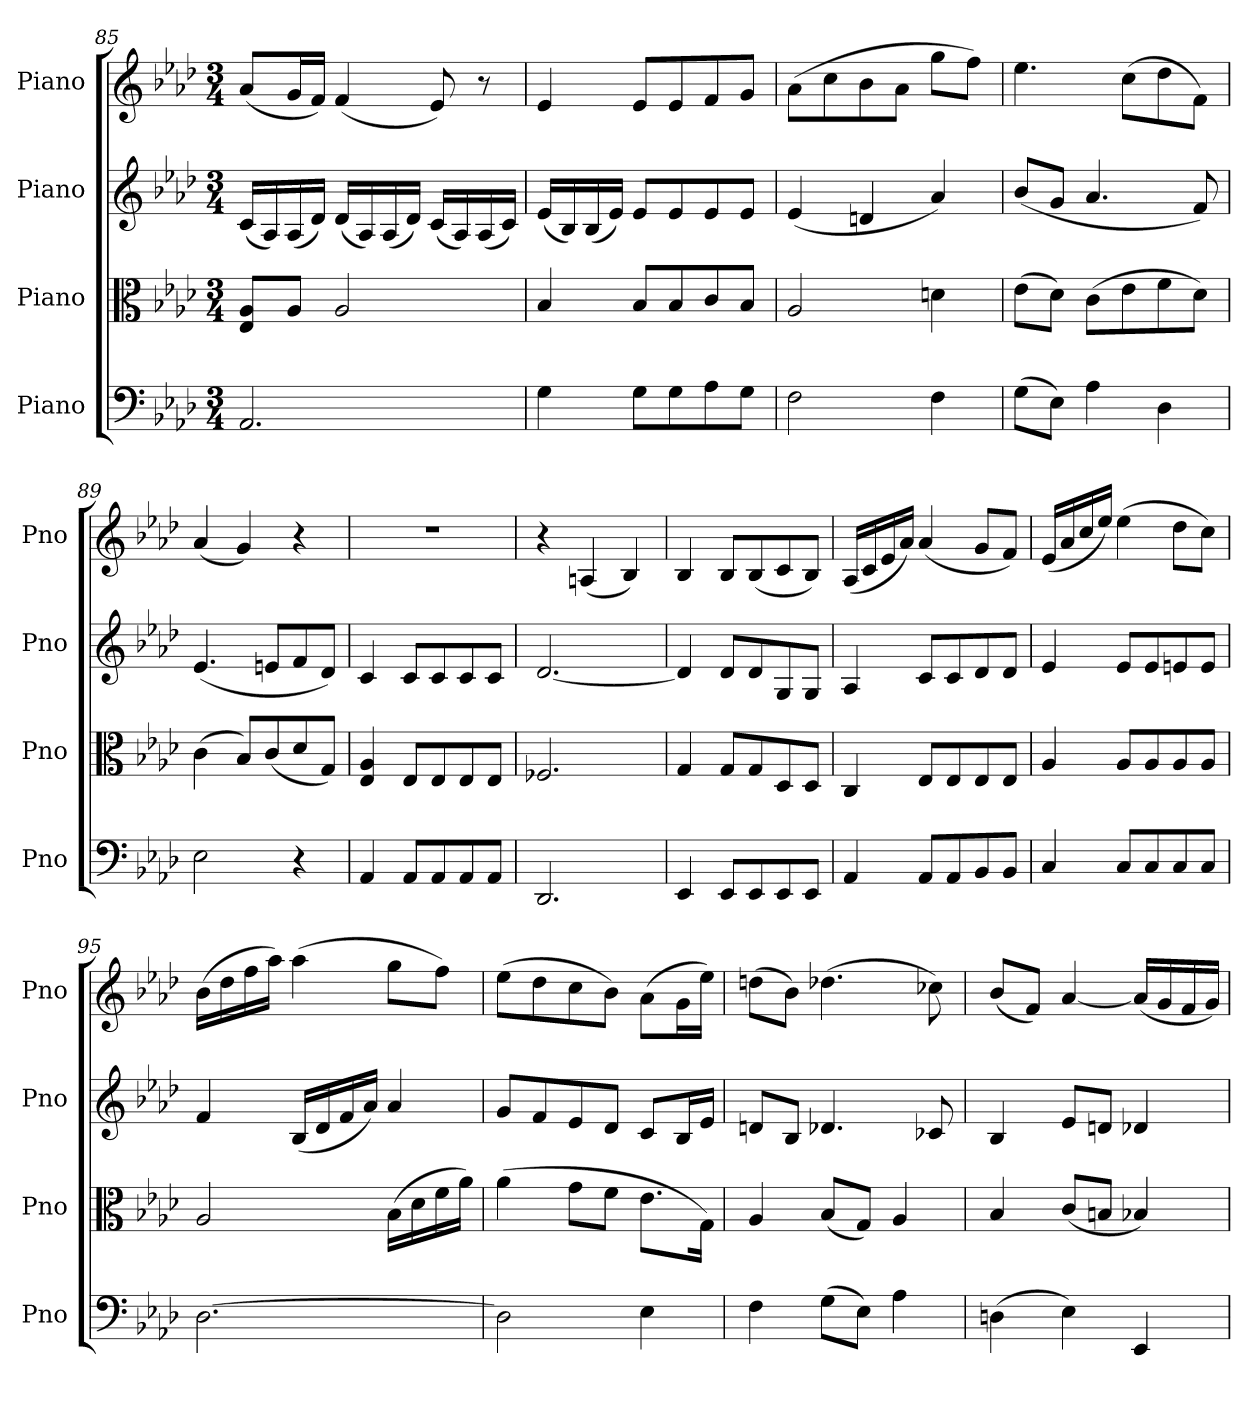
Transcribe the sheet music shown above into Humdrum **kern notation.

**kern	**kern	**kern	**kern
*part4	*part3	*part2	*part1
*staff4	*staff3	*staff2	*staff1
*I"Piano	*I"Piano	*I"Piano	*I"Piano
*I'Pno	*I'Pno	*I'Pno	*I'Pno
!!LO:LB:g=z
*clefF4	*clefC3	*clefG2	*clefG2
*k[b-e-a-d-]	*k[b-e-a-d-]	*k[b-e-a-d-]	*k[b-e-a-d-]
*M3/4	*M3/4	*M3/4	*M3/4
=85	=85	=85	=85
2.AA-/	8E-/ 8A-/L	(16c/LL	(8a-/L
.	.	16A-/)	.
.	8A-/J	(16A-/	16g/L
.	.	16d-/JJ)	16f/JJ)
.	2A-/	(16d-/LL	(4f/
.	.	16A-/)	.
.	.	(16A-/	.
.	.	16d-/JJ)	.
.	.	(16c/LL	8e-/)
.	.	16A-/)	.
.	.	(16A-/	8r
.	.	16c/JJ)	.
=86	=86	=86	=86
4G\	4B-/	(16e-/LL	4e-/
.	.	16B-/)	.
.	.	(16B-/	.
.	.	16e-/JJ)	.
8G\L	8B-/L	8e-/L	8e-/L
8G\	8B-/	8e-/	8e-/
8A-\	8c/	8e-/	8f/
8G\J	8B-/J	8e-/J	8g/J
=87	=87	=87	=87
2F\	2A-/	(4e-/	(>8a-\L
.	.	.	8cc\
.	.	4dn/	8b-\
.	.	.	8a-\J
4F\	4dn\	4a-/)	8gg\L
.	.	.	8ff\J)
=88	=88	=88	=88
(>8G\L	(>8e-\L	(8b-/L	4.ee-\
8E-\J)	8d-\J)	8g/J	.
4A-\	(>8c\L	4.a-/	.
.	8e-\	.	(>8cc\L
4D-\	8f\	.	8dd-\
.	8d-\J)	8f/)	8f\J)
=89	=89	=89	=89
2E-\	(>4c\	(4.e-/	(4a-/
.	8B-/L)	.	4g/)
.	(8c/	8en/L	.
4r	8d-/	8f/	4r
.	8G/J)	8d-/J)	.
=90	=90	=90	=90
4AA-/	4E-/ 4A-/	4c/	2.r
8AA-/L	8E-/L	8c/L	.
8AA-/	8E-/	8c/	.
8AA-/	8E-/	8c/	.
8AA-/J	8E-/J	8c/J	.
=91	=91	=91	=91
2.DD-/	2.F-X/	[2.d-/	4r
.	.	.	(4An/
.	.	.	4B-/)
=92	=92	=92	=92
4EE-/	4G/	4d-/]	4B-/
8EE-/L	8G/L	8d-/L	8B-/L
8EE-/	8G/	8d-/	(8B-/
8EE-/	8D-/	8G/	8c/
8EE-/J	8D-/J	8G/J	8B-/J)
!!LO:LB:g=z
=93	=93	=93	=93
4AA-/	4C/	4A-/	(16A-/LL
.	.	.	16c/
.	.	.	16e-/
.	.	.	16a-/JJ)
8AA-/L	8E-/L	8c/L	(4a-/
8AA-/	8E-/	8c/	.
8BB-/	8E-/	8d-/	8g/L
8BB-/J	8E-/J	8d-/J	8f/J)
!!LO:PB:g=z
=94	=94	=94	=94
4C/	4A-/	4e-/	(16e-/LL
.	.	.	16a-/
.	.	.	16cc/
.	.	.	16ee-/JJ)
8C/L	8A-/L	8e-/L	(>4ee-\
8C/	8A-/	8e-/	.
8C/	8A-/	8en/	8dd-\L
8C/J	8A-/J	8e/J	8cc\J)
=95	=95	=95	=95
[2.D-\	2A-/	4f/	(>16b-\LL
.	.	.	16dd-\
.	.	.	16ff\
.	.	.	16aa-\JJ)
.	.	(16B-/LL	(>4aa-\
.	.	16d-/	.
.	.	16f/	.
.	.	16a-/JJ)	.
.	(>16B-\LL	4a-/	8gg\L
.	16d-\	.	.
.	16f\	.	8ff\J)
.	16a-\JJ)	.	.
=96	=96	=96	=96
2D-\]	(>4a-\	8g/L	(>8ee-\L
.	.	8f/	8dd-\
.	8g\L	8e-/	8cc\
.	8f\J	8d-/J	8b-\J)
4E-\	8.e-\L	8c/L	(>8a-\L
.	.	16B-/L	16g\L
.	16G\Jk)	16e-/JJ	16ee-\JJ)
=97	=97	=97	=97
4F\	4A-/	8dn/L	(>8ddn\L
.	.	8B-/J	8b-\J)
(>8G\L	(8B-/L	4.d-X/	(>4.dd-X\
8E-\J)	8G/J)	.	.
4A-\	4A-/	.	.
.	.	8c-X/	8cc-X\)
=98	=98	=98	=98
(>4Dn\	4B-/	4B-/	(8b-/L
.	.	.	8f/J)
4E-\)	(8c/L	8e-/L	[4a-/
.	8Bn/J	8dn/J	.
4EE-/	4B-X/)	4d-X/	(16a-/LL]
.	.	.	16g/
.	.	.	16f/
.	.	.	16g/JJ)
=	=	=	=
*-	*-	*-	*-
